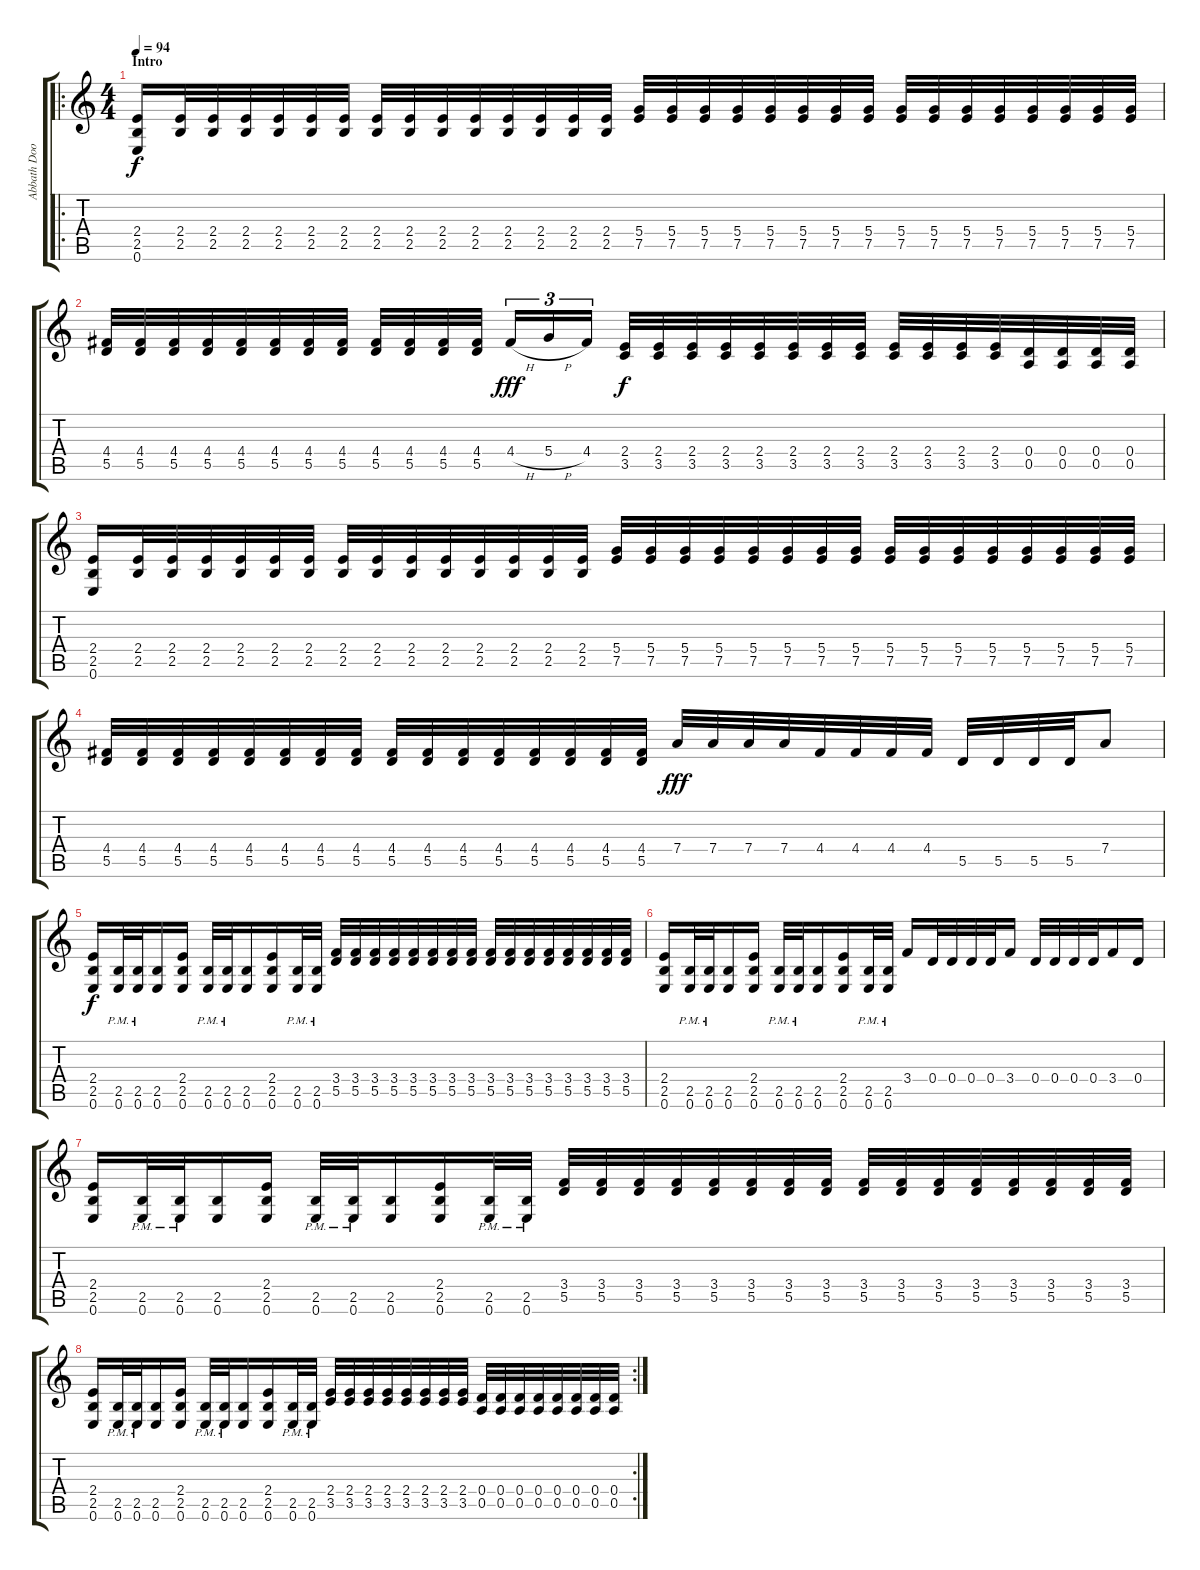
\track ("Abbath Doom Occulta (Guitar)" "Abbath Doo") {instrument distortionguitar}
\staff {score tabs}
\tuning (E4 B3 G3 D3 A2 E2) {hide}
\ro
\ts (4 4)
\section ("" "Intro")
\tempo 94
\clef g2
\ks c
(2.4 2.5 0.6).16{dy f instrument distortionguitar} (2.4 2.5).32 (2.4 2.5).32 (2.4 2.5).32 (2.4 2.5).32 (2.4 2.5).32 (2.4 2.5).32 (2.4 2.5).32 (2.4 2.5).32 (2.4 2.5).32 (2.4 2.5).32 (2.4 2.5).32 (2.4 2.5).32 (2.4 2.5).32 (2.4 2.5).32 (5.4 7.5).32 (5.4 7.5).32 (5.4 7.5).32 (5.4 7.5).32 (5.4 7.5).32 (5.4 7.5).32 (5.4 7.5).32 (5.4 7.5).32 (5.4 7.5).32 (5.4 7.5).32 (5.4 7.5).32 (5.4 7.5).32 (5.4 7.5).32 (5.4 7.5).32 (5.4 7.5).32 (5.4 7.5).32 |
(4.4 5.5).32 (4.4 5.5).32 (4.4 5.5).32 (4.4 5.5).32 (4.4 5.5).32 (4.4 5.5).32 (4.4 5.5).32 (4.4 5.5).32 (4.4 5.5).32 (4.4 5.5).32 (4.4 5.5).32 (4.4 5.5).32 4.4{h}.16{tu (3 2) dy fff} 5.4{h}.16{tu (3 2)} 4.4.16{tu (3 2)} (2.4 3.5).32{dy f} (2.4 3.5).32 (2.4 3.5).32 (2.4 3.5).32 (2.4 3.5).32 (2.4 3.5).32 (2.4 3.5).32 (2.4 3.5).32 (2.4 3.5).32 (2.4 3.5).32 (2.4 3.5).32 (2.4 3.5).32 (0.4 0.5).32 (0.4 0.5).32 (0.4 0.5).32 (0.4 0.5).32 |
(2.4 2.5 0.6).16 (2.4 2.5).32 (2.4 2.5).32 (2.4 2.5).32 (2.4 2.5).32 (2.4 2.5).32 (2.4 2.5).32 (2.4 2.5).32 (2.4 2.5).32 (2.4 2.5).32 (2.4 2.5).32 (2.4 2.5).32 (2.4 2.5).32 (2.4 2.5).32 (2.4 2.5).32 (5.4 7.5).32 (5.4 7.5).32 (5.4 7.5).32 (5.4 7.5).32 (5.4 7.5).32 (5.4 7.5).32 (5.4 7.5).32 (5.4 7.5).32 (5.4 7.5).32 (5.4 7.5).32 (5.4 7.5).32 (5.4 7.5).32 (5.4 7.5).32 (5.4 7.5).32 (5.4 7.5).32 (5.4 7.5).32 |
(4.4 5.5).32 (4.4 5.5).32 (4.4 5.5).32 (4.4 5.5).32 (4.4 5.5).32 (4.4 5.5).32 (4.4 5.5).32 (4.4 5.5).32 (4.4 5.5).32 (4.4 5.5).32 (4.4 5.5).32 (4.4 5.5).32 (4.4 5.5).32 (4.4 5.5).32 (4.4 5.5).32 (4.4 5.5).32 7.4.32{dy fff} 7.4.32 7.4.32 7.4.32 4.4.32 4.4.32 4.4.32 4.4.32 5.5.32 5.5.32 5.5.32 5.5.32 7.4.8{instrument guitarharmonics} |
(2.4 2.5 0.6).16{dy f instrument distortionguitar} (2.5{pm} 0.6{pm}).32 (2.5{pm} 0.6{pm}).32 (2.5 0.6).16 (2.4 2.5 0.6).16 (2.5{pm} 0.6{pm}).32 (2.5{pm} 0.6{pm}).32 (2.5 0.6).16 (2.4 2.5 0.6).16 (2.5{pm} 0.6{pm}).32 (2.5{pm} 0.6{pm}).32 (3.4 5.5).32 (3.4 5.5).32 (3.4 5.5).32 (3.4 5.5).32 (3.4 5.5).32 (3.4 5.5).32 (3.4 5.5).32 (3.4 5.5).32 (3.4 5.5).32 (3.4 5.5).32 (3.4 5.5).32 (3.4 5.5).32 (3.4 5.5).32 (3.4 5.5).32 (3.4 5.5).32 (3.4 5.5).32 |
(2.4 2.5 0.6).16 (2.5{pm} 0.6{pm}).32 (2.5{pm} 0.6{pm}).32 (2.5 0.6).16 (2.4 2.5 0.6).16 (2.5{pm} 0.6{pm}).32 (2.5{pm} 0.6{pm}).32 (2.5 0.6).16 (2.4 2.5 0.6).16 (2.5{pm} 0.6{pm}).32 (2.5{pm} 0.6{pm}).32 3.4.16 0.4.32 0.4.32 0.4.32 0.4.32 3.4.16 0.4.32 0.4.32 0.4.32 0.4.32 3.4.16 0.4.16 |
(2.4 2.5 0.6).16 (2.5{pm} 0.6{pm}).32 (2.5{pm} 0.6{pm}).32 (2.5 0.6).16 (2.4 2.5 0.6).16 (2.5{pm} 0.6{pm}).32 (2.5{pm} 0.6{pm}).32 (2.5 0.6).16 (2.4 2.5 0.6).16 (2.5{pm} 0.6{pm}).32 (2.5{pm} 0.6{pm}).32 (3.4 5.5).32 (3.4 5.5).32 (3.4 5.5).32 (3.4 5.5).32 (3.4 5.5).32 (3.4 5.5).32 (3.4 5.5).32 (3.4 5.5).32 (3.4 5.5).32 (3.4 5.5).32 (3.4 5.5).32 (3.4 5.5).32 (3.4 5.5).32 (3.4 5.5).32 (3.4 5.5).32 (3.4 5.5).32 |
\rc 2
(2.4 2.5 0.6).16 (2.5{pm} 0.6{pm}).32 (2.5{pm} 0.6{pm}).32 (2.5 0.6).16 (2.4 2.5 0.6).16 (2.5{pm} 0.6{pm}).32 (2.5{pm} 0.6{pm}).32 (2.5 0.6).16 (2.4 2.5 0.6).16 (2.5{pm} 0.6{pm}).32 (2.5{pm} 0.6{pm}).32 (2.4 3.5).32 (2.4 3.5).32 (2.4 3.5).32 (2.4 3.5).32 (2.4 3.5).32 (2.4 3.5).32 (2.4 3.5).32 (2.4 3.5).32 (0.4 0.5).32 (0.4 0.5).32 (0.4 0.5).32 (0.4 0.5).32 (0.4 0.5).32 (0.4 0.5).32 (0.4 0.5).32 (0.4 0.5).32
